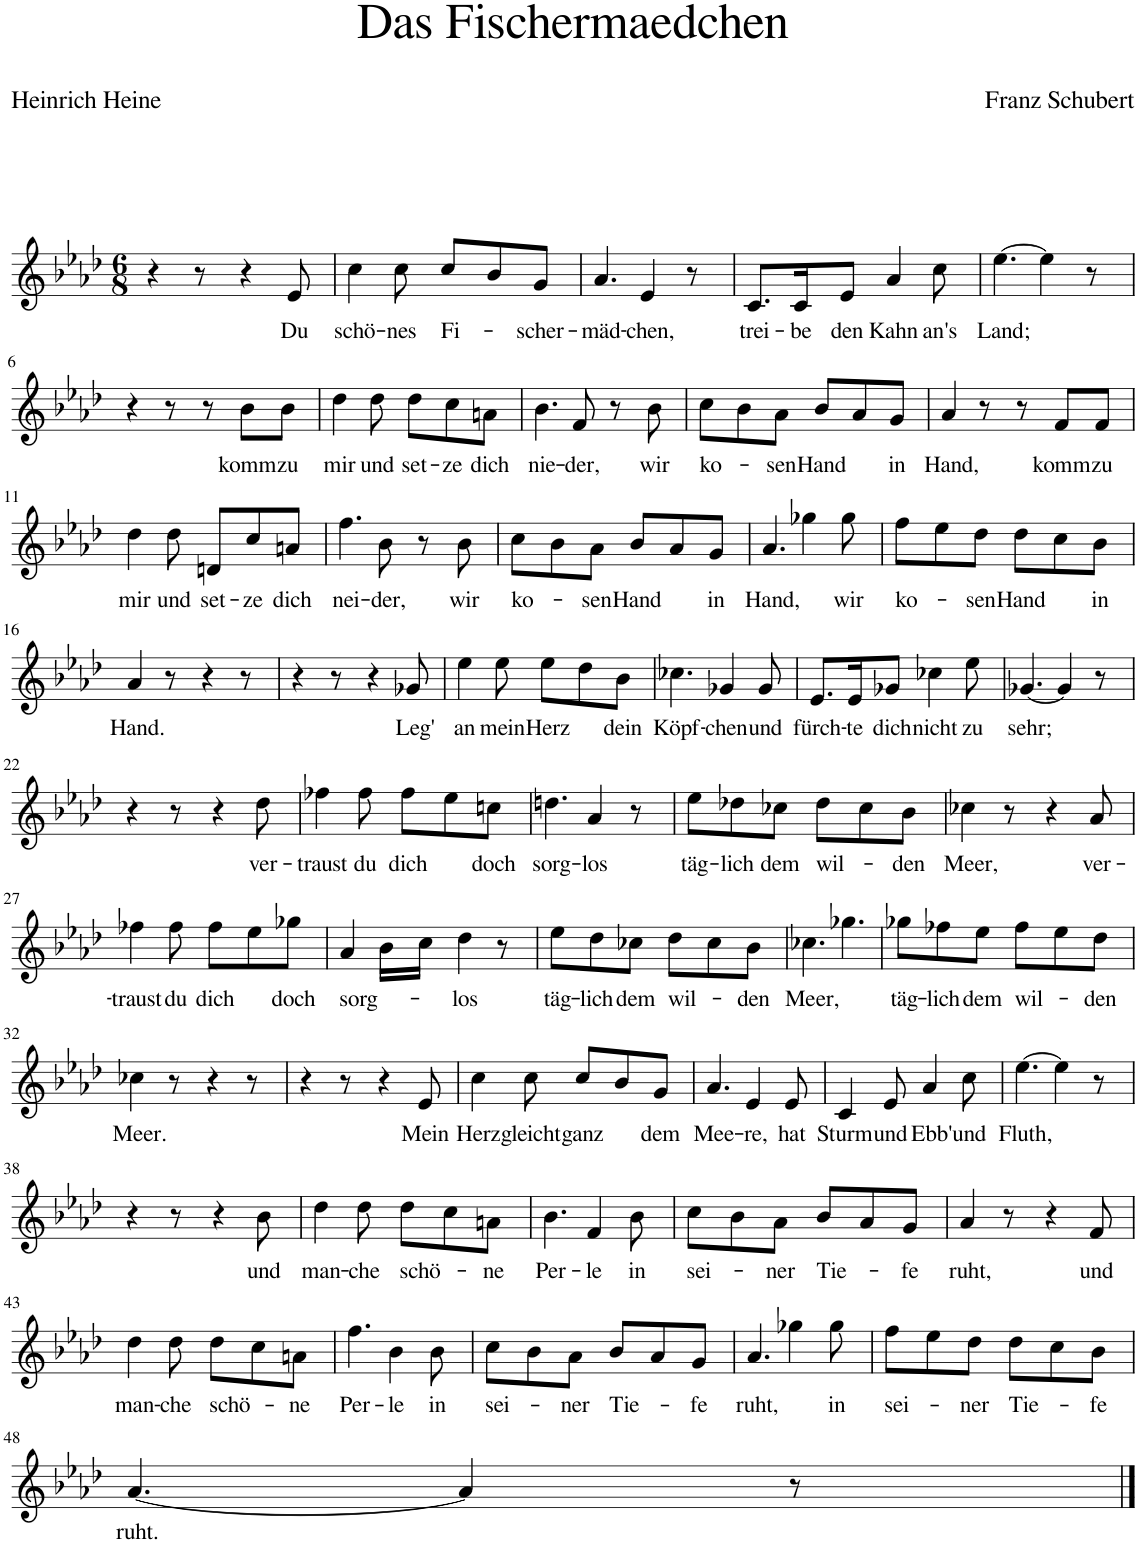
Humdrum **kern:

**kern	**text
*part1	*part1
*staff1	*staff1
*I"Piano	*
*I'Pno	*
*clefG2	*
*k[b-e-a-d-]	*
*M6/8	*
=1	=1
4r	.
8r	.
4r	.
!	!LO:LY:b
8e-/	Du
=2	=2
!	!LO:LY:b
4cc\	schö-
!	!LO:LY:b
8cc\	-nes
!	!LO:LY:b
8cc/L	Fi-
8b-/	.
!	!LO:LY:b
8g/J	-scher-
=3	=3
!	!LO:LY:b
4.a-/	mäd-
!	!LO:LY:b
4e-/	-chen,
8r	.
=4	=4
!	!LO:LY:b
8.c/L	trei-
!	!LO:LY:b
16c/K	-be
!	!LO:LY:b
8e-/J	den
!	!LO:LY:b
4a-/	Kahn
!	!LO:LY:b
8cc\	an's
=5	=5
!	!LO:LY:b
[4.ee-\	Land;
4ee-\]	.
8r	.
!!LO:LB:g=z
=6	=6
4r	.
8r	.
8r	.
!	!LO:LY:b
8b-\L	komm
!	!LO:LY:b
8b-\J	zu
=7	=7
!	!LO:LY:b
4dd-\	mir
!	!LO:LY:b
8dd-\	und
!	!LO:LY:b
8dd-\L	set-
!	!LO:LY:b
8cc\	-ze
!	!LO:LY:b
8an\J	dich
=8	=8
!	!LO:LY:b
4.b-\	nie-
!	!LO:LY:b
8f/	-der,
8r	.
!	!LO:LY:b
8b-\	wir
=9	=9
!	!LO:LY:b
8cc\L	ko-
8b-\	.
!	!LO:LY:b
8a-\J	-sen
!	!LO:LY:b
8b-/L	Hand
8a-/	.
!	!LO:LY:b
8g/J	in
=10	=10
!	!LO:LY:b
4a-/	Hand,
8r	.
8r	.
!	!LO:LY:b
8f/L	komm
!	!LO:LY:b
8f/J	zu
!!LO:LB:g=z
=11	=11
!	!LO:LY:b
4dd-\	mir
!	!LO:LY:b
8dd-\	und
!	!LO:LY:b
8dn/L	set-
!	!LO:LY:b
8cc/	-ze
!	!LO:LY:b
8an/J	dich
=12	=12
!	!LO:LY:b
4.ff\	nei-
!	!LO:LY:b
8b-\	-der,
8r	.
!	!LO:LY:b
8b-\	wir
=13	=13
!	!LO:LY:b
8cc\L	ko-
8b-\	.
!	!LO:LY:b
8a-\J	-sen
!	!LO:LY:b
8b-/L	Hand
8a-/	.
!	!LO:LY:b
8g/J	in
=14	=14
!	!LO:LY:b
4.a-/	Hand,
4gg-X\	.
!	!LO:LY:b
8gg-\	wir
=15	=15
!	!LO:LY:b
8ff\L	ko-
8ee-\	.
!	!LO:LY:b
8dd-\J	-sen
!	!LO:LY:b
8dd-\L	Hand
8cc\	.
!	!LO:LY:b
8b-\J	in
!!LO:LB:g=z
=16	=16
!	!LO:LY:b
4a-/	Hand.
8r	.
4r	.
8r	.
=17	=17
4r	.
8r	.
4r	.
!	!LO:LY:b
8g-X/	Leg'
=18	=18
!	!LO:LY:b
4ee-\	an
!	!LO:LY:b
8ee-\	mein
!	!LO:LY:b
8ee-\L	Herz
8dd-\	.
!	!LO:LY:b
8b-\J	dein
=19	=19
!	!LO:LY:b
4.cc-X\	Köpf-
!	!LO:LY:b
4g-X/	-chen
!	!LO:LY:b
8g-/	und
=20	=20
!	!LO:LY:b
8.e-/L	fürch-
!	!LO:LY:b
16e-/K	-te
!	!LO:LY:b
8g-X/J	dich
!	!LO:LY:b
4cc-X\	nicht
!	!LO:LY:b
8ee-\	zu
=21	=21
!	!LO:LY:b
[4.g-X/	sehr;
4g-/]	.
8r	.
!!LO:LB:g=z
=22	=22
4r	.
8r	.
4r	.
!	!LO:LY:b
8dd-\	ver-
=23	=23
!	!LO:LY:b
4ff-X\	-traust
!	!LO:LY:b
8ff-\	du
!	!LO:LY:b
8ff-\L	dich
8ee-\	.
!	!LO:LY:b
8ccn\J	doch
=24	=24
!	!LO:LY:b
4.ddn\	sorg-
!	!LO:LY:b
4a-/	-los
8r	.
=25	=25
!	!LO:LY:b
8ee-\L	täg-
!	!LO:LY:b
8dd-X\	-lich
!	!LO:LY:b
8cc-X\J	dem
!	!LO:LY:b
8dd-\L	wil-
8cc-\	.
!	!LO:LY:b
8b-\J	-den
=26	=26
!	!LO:LY:b
4cc-X\	Meer,
8r	.
4r	.
!	!LO:LY:b
8a-/	ver-
!!LO:LB:g=z
=27	=27
!	!LO:LY:b
4ff-X\	-traust
!	!LO:LY:b
8ff-\	du
!	!LO:LY:b
8ff-\L	dich
8ee-\	.
!	!LO:LY:b
8gg-X\J	doch
=28	=28
!	!LO:LY:b
4a-/	sorg-
16b-\LL	.
16cc\JJ	.
!	!LO:LY:b
4dd-\	-los
8r	.
=29	=29
!	!LO:LY:b
8ee-\L	täg-
!	!LO:LY:b
8dd-\	-lich
!	!LO:LY:b
8cc-X\J	dem
!	!LO:LY:b
8dd-\L	wil-
8cc-\	.
!	!LO:LY:b
8b-\J	-den
=30	=30
!	!LO:LY:b
4.cc-X\	Meer,
4.gg-X\	.
=31	=31
!	!LO:LY:b
8gg-X\L	täg-
!	!LO:LY:b
8ff-X\	-lich
!	!LO:LY:b
8ee-\J	dem
!	!LO:LY:b
8ff-\L	wil-
8ee-\	.
!	!LO:LY:b
8dd-\J	-den
!!LO:LB:g=z
=32	=32
!	!LO:LY:b
4cc-X\	Meer.
8r	.
4r	.
8r	.
=33	=33
4r	.
8r	.
4r	.
!	!LO:LY:b
8e-/	Mein
=34	=34
!	!LO:LY:b
4cc\	Herz
!	!LO:LY:b
8cc\	gleicht
!	!LO:LY:b
8cc/L	ganz
8b-/	.
!	!LO:LY:b
8g/J	dem
=35	=35
!	!LO:LY:b
4.a-/	Mee-
!	!LO:LY:b
4e-/	-re,
!	!LO:LY:b
8e-/	hat
=36	=36
!	!LO:LY:b
4c/	Sturm
!	!LO:LY:b
8e-/	und
!	!LO:LY:b
4a-/	Ebb'
!	!LO:LY:b
8cc\	und
=37	=37
!	!LO:LY:b
[4.ee-\	Fluth,
4ee-\]	.
8r	.
!!LO:LB:g=z
=38	=38
4r	.
8r	.
4r	.
!	!LO:LY:b
8b-\	und
=39	=39
!	!LO:LY:b
4dd-\	man-
!	!LO:LY:b
8dd-\	-che
!	!LO:LY:b
8dd-\L	schö-
8cc\	.
!	!LO:LY:b
8an\J	-ne
=40	=40
!	!LO:LY:b
4.b-\	Per-
!	!LO:LY:b
4f/	-le
!	!LO:LY:b
8b-\	in
=41	=41
!	!LO:LY:b
8cc\L	sei-
8b-\	.
!	!LO:LY:b
8a-\J	-ner
!	!LO:LY:b
8b-/L	Tie-
8a-/	.
!	!LO:LY:b
8g/J	-fe
=42	=42
!	!LO:LY:b
4a-/	ruht,
8r	.
4r	.
!	!LO:LY:b
8f/	und
!!LO:LB:g=z
=43	=43
!	!LO:LY:b
4dd-\	man-
!	!LO:LY:b
8dd-\	-che
!	!LO:LY:b
8dd-\L	schö-
8cc\	.
!	!LO:LY:b
8an\J	-ne
=44	=44
!	!LO:LY:b
4.ff\	Per-
!	!LO:LY:b
4b-\	-le
!	!LO:LY:b
8b-\	in
=45	=45
!	!LO:LY:b
8cc\L	sei-
8b-\	.
!	!LO:LY:b
8a-\J	-ner
!	!LO:LY:b
8b-/L	Tie-
8a-/	.
!	!LO:LY:b
8g/J	-fe
=46	=46
!	!LO:LY:b
4.a-/	ruht,
4gg-X\	.
!	!LO:LY:b
8gg-\	in
=47	=47
!	!LO:LY:b
8ff\L	sei-
8ee-\	.
!	!LO:LY:b
8dd-\J	-ner
!	!LO:LY:b
8dd-\L	Tie-
8cc\	.
!	!LO:LY:b
8b-\J	-fe
!!LO:LB:g=z
=48	=48
!	!LO:LY:b
[4.a-/	ruht.
4a-/]	.
8r	.
==	==
*-	*-
